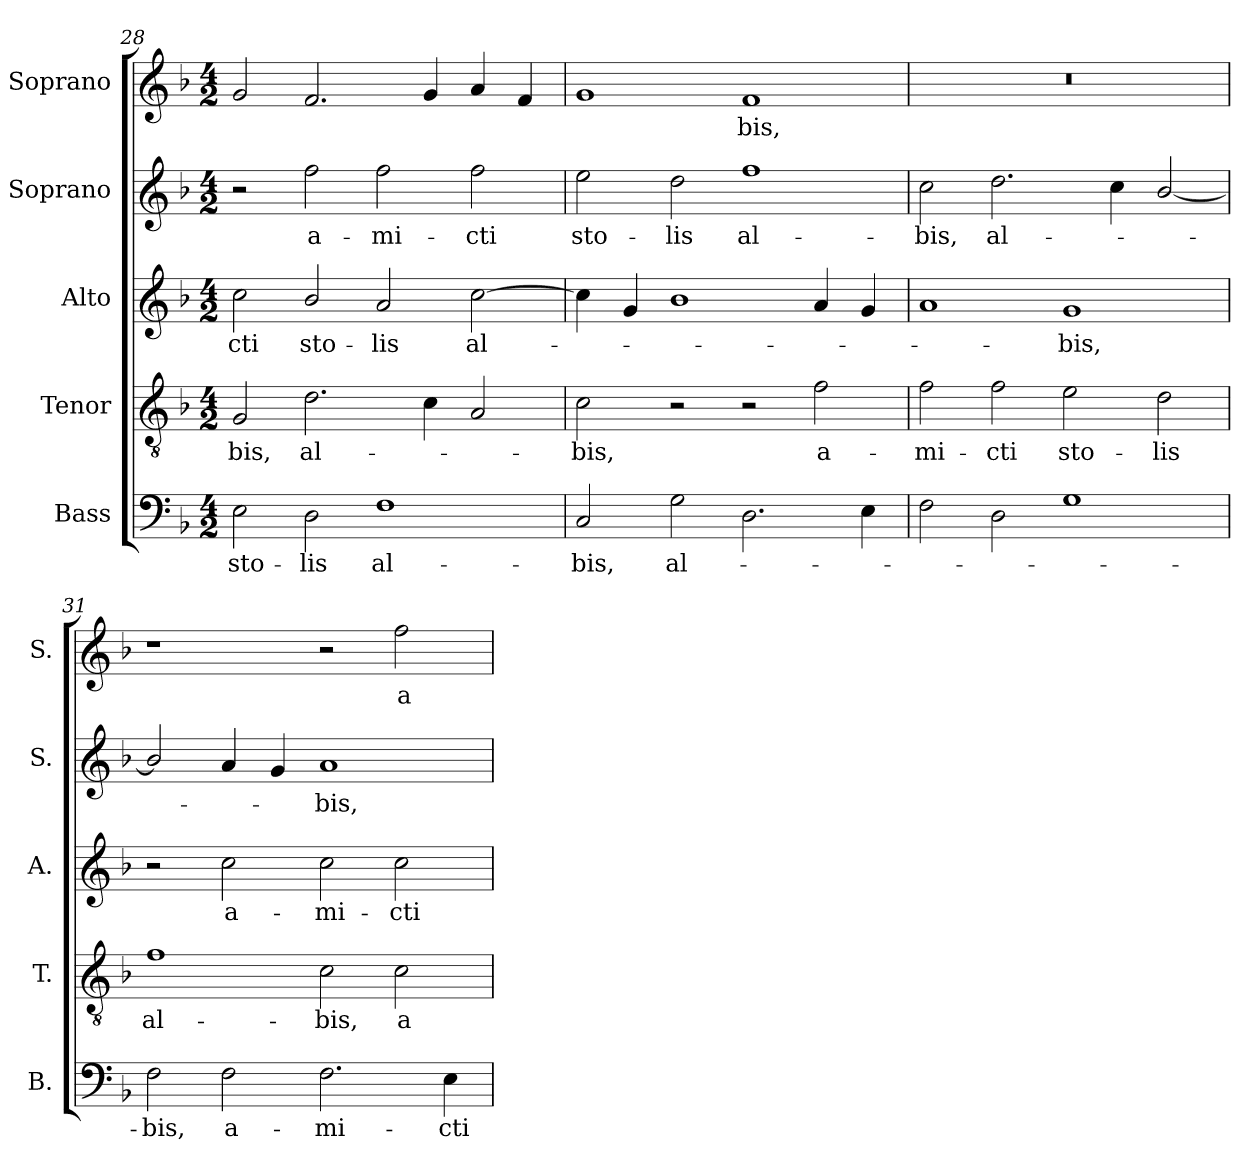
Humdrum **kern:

**kern	**text	**kern	**text	**kern	**text	**kern	**text	**kern	**text
*part5	*part5	*part4	*part4	*part3	*part3	*part2	*part2	*part1	*part1
*staff5	*staff5	*staff4	*staff4	*staff3	*staff3	*staff2	*staff2	*staff1	*staff1
*I"Bass	*	*I"Tenor	*	*I"Alto	*	*I"Soprano	*	*I"Soprano	*
*I'B.	*	*I'T.	*	*I'A.	*	*I'S.	*	*I'S.	*
*clefF4	*	*clefGv2	*	*clefG2	*	*clefG2	*	*clefG2	*
*	*	*ITrd7c12	*	*	*	*	*	*	*
*k[b-]	*	*k[b-]	*	*k[b-]	*	*k[b-]	*	*k[b-]	*
*F:	*	*F:	*	*F:	*	*F:	*	*F:	*
*M4/2	*	*M4/2	*	*M4/2	*	*M4/2	*	*M4/2	*
=28	=28	=28	=28	=28	=28	=28	=28	=28	=28
!	!LO:LY:b:color=#000000	!	!	!	!	!	!	!	!
!	!	!	!LO:LY:b:color=#000000	!	!	!	!	!	!
!	!	!	!	!	!LO:LY:b:color=#000000	!	!	!	!
2Ei\	sto-	2GGi/	-bis,	2cci\	-cti	2r	.	2gi/	.
!	!LO:LY:b:color=#000000	!	!	!	!	!	!	!	!
!	!	!	!LO:LY:b:color=#000000	!	!	!	!	!	!
!	!	!	!	!	!LO:LY:b:color=#000000	!	!	!	!
!	!	!	!	!	!	!	!LO:LY:b:color=#000000	!	!
2Di\	-lis	2.Di\	al-	2b-i/	sto-	2ffi\	a-	2.fi/	.
!	!LO:LY:b:color=#000000	!	!	!	!	!	!	!	!
!	!	!	!	!	!LO:LY:b:color=#000000	!	!	!	!
!	!	!	!	!	!	!	!LO:LY:b:color=#000000	!	!
1Fi	al-	.	.	2ai/	-lis	2ffi\	-mi-	.	.
.	.	4Ci\	.	.	.	.	.	4gi/	.
!	!	!	!	!	!LO:LY:b:color=#000000	!	!	!	!
!	!	!	!	!	!	!	!LO:LY:b:color=#000000	!	!
.	.	2AAi/	.	[2cci\	al-	2ffi\	-cti	4ai/	.
.	.	.	.	.	.	.	.	4fi/	.
=29	=29	=29	=29	=29	=29	=29	=29	=29	=29
!	!LO:LY:b:color=#000000	!	!	!	!	!	!	!	!
!	!	!	!LO:LY:b:color=#000000	!	!	!	!	!	!
!	!	!	!	!	!	!	!LO:LY:b:color=#000000	!	!
2Ci/	-bis,	2Ci\	-bis,	4cci\]	.	2eei\	sto-	1gi	.
.	.	.	.	4gi/	.	.	.	.	.
!	!LO:LY:b:color=#000000	!	!	!	!	!	!	!	!
!	!	!	!	!	!	!	!LO:LY:b:color=#000000	!	!
2Gi\	al-	2r	.	1b-i	.	2ddi\	-lis	.	.
!	!	!	!	!	!	!	!LO:LY:b:color=#000000	!	!
!	!	!	!	!	!	!	!	!	!LO:LY:b:color=#000000
2.Di\	.	2r	.	.	.	1ffi	al-	1fi	-bis,
!	!	!	!LO:LY:b:color=#000000	!	!	!	!	!	!
.	.	2Fi\	a-	4ai/	.	.	.	.	.
4Ei\	.	.	.	4gi/	.	.	.	.	.
=30	=30	=30	=30	=30	=30	=30	=30	=30	=30
!	!	!	!LO:LY:b:color=#000000	!	!	!	!	!	!
!	!	!	!	!	!	!	!LO:LY:b:color=#000000	!LO:N:vis=1	!
2Fi\	.	2Fi\	-mi-	1ai	.	2cci\	-bis,	0r	.
!	!	!	!LO:LY:b:color=#000000	!	!	!	!	!	!
!	!	!	!	!	!	!	!LO:LY:b:color=#000000	!	!
2Di\	.	2Fi\	-cti	.	.	2.ddi\	al-	.	.
!	!	!	!LO:LY:b:color=#000000	!	!	!	!	!	!
!	!	!	!	!	!LO:LY:b:color=#000000	!	!	!	!
1Gi	.	2Ei\	sto-	1gi	-bis,	.	.	.	.
.	.	.	.	.	.	4cci\	.	.	.
!	!	!	!LO:LY:b:color=#000000	!	!	!	!	!	!
.	.	2Di\	-lis	.	.	[2b-i/	.	.	.
!!LO:PB:g=z
=31	=31	=31	=31	=31	=31	=31	=31	=31	=31
!	!LO:LY:b:color=#000000	!	!	!	!	!	!	!	!
!	!	!	!LO:LY:b:color=#000000	!	!	!	!	!	!
2Fi\	-bis,	1Fi	al-	2r	.	2b-i/]	.	1r	.
!	!LO:LY:b:color=#000000	!	!	!	!	!	!	!	!
!	!	!	!	!	!LO:LY:b:color=#000000	!	!	!	!
2Fi\	a-	.	.	2cci\	a-	4ai/	.	.	.
.	.	.	.	.	.	4gi/	.	.	.
!	!LO:LY:b:color=#000000	!	!	!	!	!	!	!	!
!	!	!	!LO:LY:b:color=#000000	!	!	!	!	!	!
!	!	!	!	!	!LO:LY:b:color=#000000	!	!	!	!
!	!	!	!	!	!	!	!LO:LY:b:color=#000000	!	!
2.Fi\	-mi-	2Ci\	-bis,	2cci\	-mi-	1ai	-bis,	2r	.
!	!	!	!LO:LY:b:color=#000000	!	!	!	!	!	!
!	!	!	!	!	!LO:LY:b:color=#000000	!	!	!	!
!	!	!	!	!	!	!	!	!	!LO:LY:b:color=#000000
.	.	2Ci\	a-	2cci\	-cti	.	.	2ffi\	a-
!	!LO:LY:b:color=#000000	!	!	!	!	!	!	!	!
4Ei\	-cti	.	.	.	.	.	.	.	.
=	=	=	=	=	=	=	=	=	=
*-	*-	*-	*-	*-	*-	*-	*-	*-	*-
